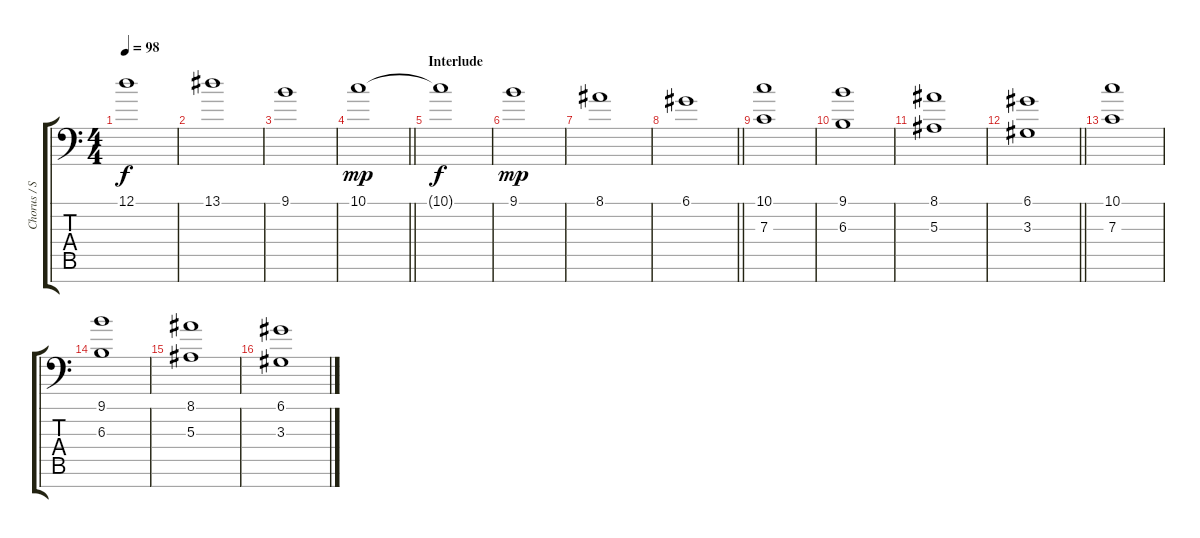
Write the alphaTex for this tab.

\track ("Chorus / String" "Chorus / S") {instrument stringensemble2}
\staff {score tabs}
\tuning (D4 A3 F3 C3 G2 D2 A1) {hide}
\ts (4 4)
\tempo 98
\clef f4
\ks c
12.1.1{dy f} |
13.1.1 |
9.1.1 |
\barLineRight lightlight
10.1.1{dy mp} |
\section ("" "Interlude")
10.1{t}.1{dy f} |
9.1.1{dy mp} |
8.1.1 |
\barLineRight lightlight
6.1.1 |
(10.1 7.3).1 |
(9.1 6.3).1 |
(8.1 5.3).1 |
\barLineRight lightlight
(6.1 3.3).1 |
(10.1 7.3).1 |
(9.1 6.3).1 |
(8.1 5.3).1 |
(6.1 3.3).1
